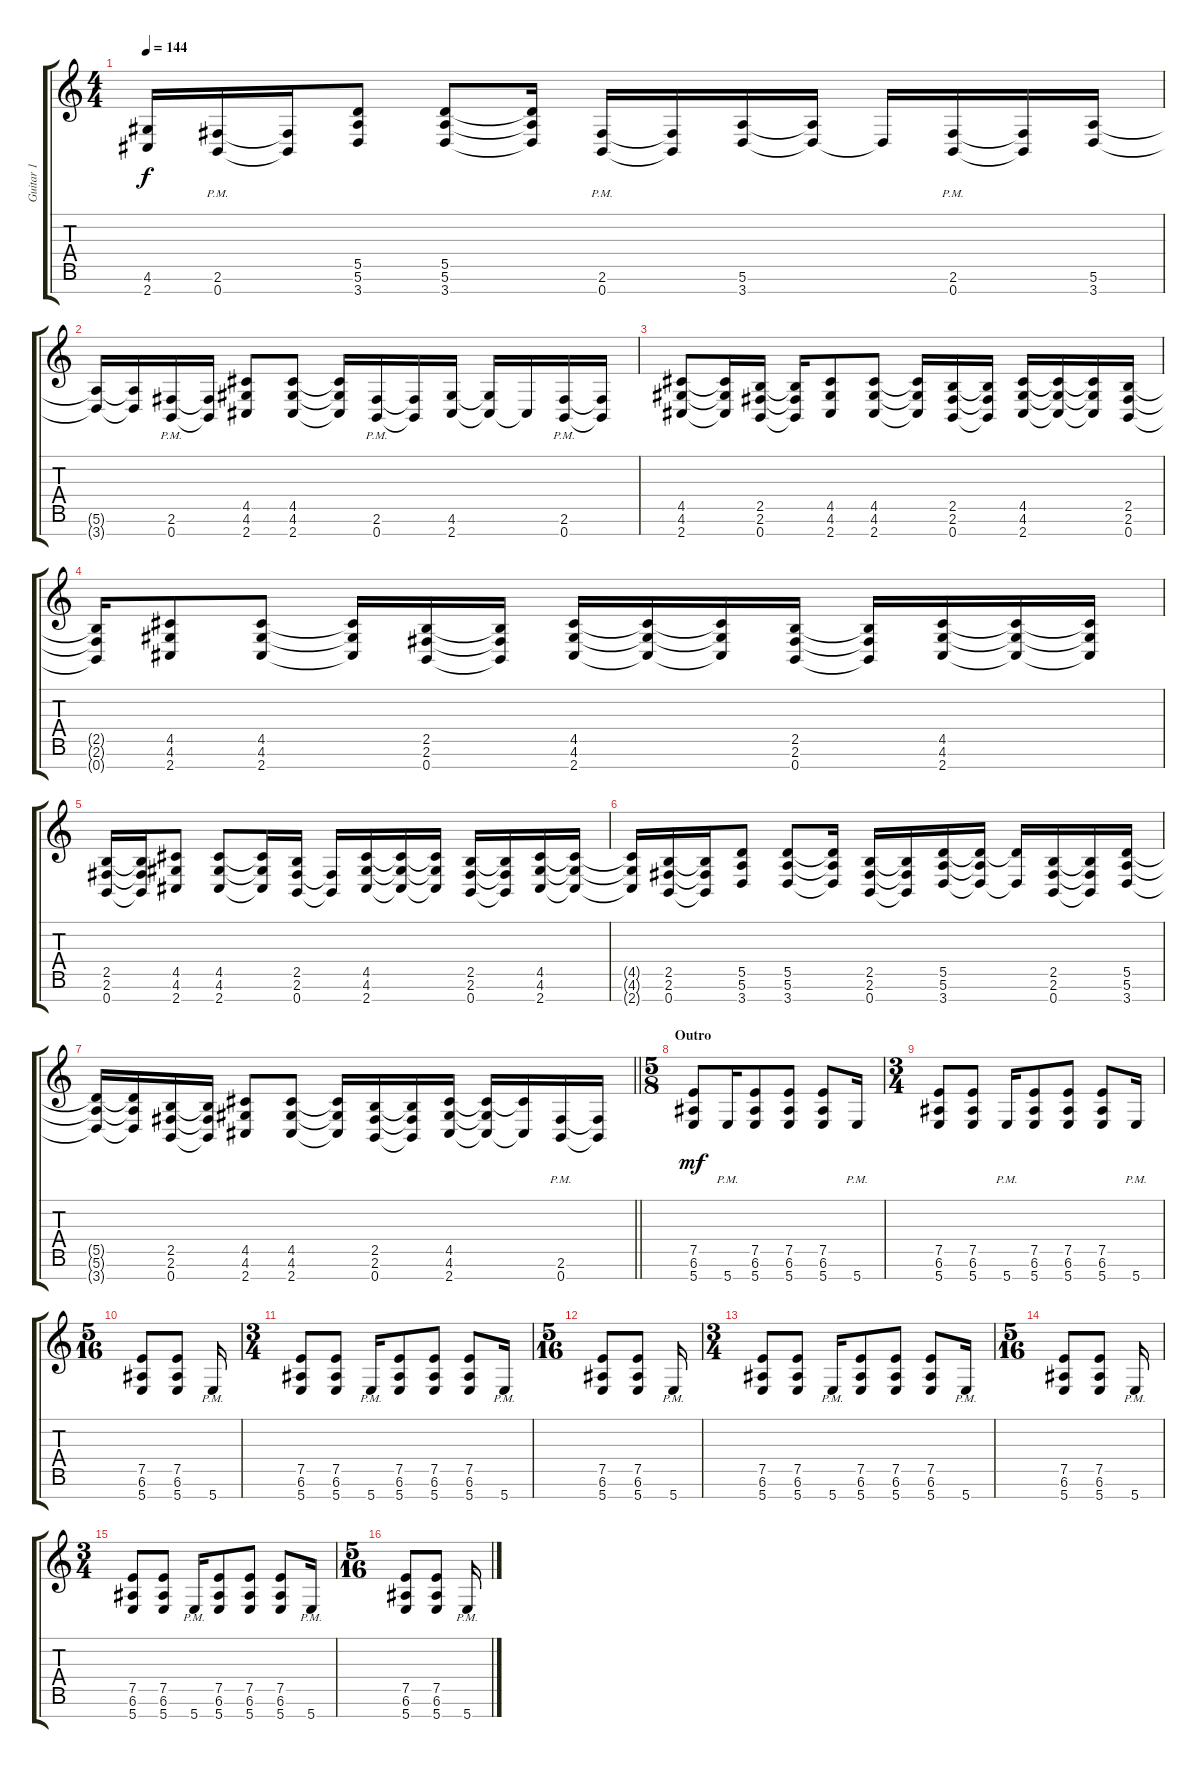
\track ("Guitar 1" "Guitar 1") {instrument distortionguitar}
\staff {score tabs}
\tuning (E4 B3 G3 D3 A2 E2 B1) {hide}
\ts (4 4)
\tempo 144
\clef g2
\ks c
(4.6{t} 2.7{t}).16{dy f} (2.6{pm} 0.7{pm}).16 (2.6{t} 0.7{t}).16 (5.5 5.6 3.7).8 (5.5 5.6 3.7).8 (5.5{t} 5.6{t} 3.7{t}).16 (2.6{pm} 0.7{pm}).16 (2.6{t} 0.7{t}).16 (5.6 3.7).16 (5.6{t} 3.7{t}).16 3.7{t}.16 (2.6{pm} 0.7{pm}).16 (2.6{t} 0.7{t}).16 (5.6 3.7).16 |
(5.6{t} 3.7{t}).16 (5.6{t} 3.7{t}).16 (2.6{pm} 0.7{pm}).16 (2.6{t} 0.7{t}).16 (4.5 4.6 2.7).8 (4.5 4.6 2.7).8 (4.5{t} 4.6{t} 2.7{t}).16 (2.6{pm} 0.7{pm}).16 (2.6{t} 0.7{t}).16 (4.6 2.7).16 (4.6{t} 2.7{t}).16 2.7{t}.16 (2.6{pm} 0.7{pm}).16 (2.6{t} 0.7{t}).16 |
(4.5 4.6 2.7).8 (4.5{t} 4.6{t} 2.7{t}).16 (2.5 2.6 0.7).16 (2.5{t} 2.6{t} 0.7{t}).16 (4.5 4.6 2.7).8 (4.5 4.6 2.7).8 (4.5{t} 4.6{t} 2.7{t}).16 (2.5 2.6 0.7).16 (2.5{t} 2.6{t} 0.7{t}).16 (4.5 4.6 2.7).16 (4.5{t} 4.6{t} 2.7{t}).16 (4.5{t} 4.6{t} 2.7{t}).16 (2.5 2.6 0.7).16 |
(2.5{t} 2.6{t} 0.7{t}).16 (4.5 4.6 2.7).8 (4.5 4.6 2.7).8 (4.5{t} 4.6{t} 2.7{t}).16 (2.5 2.6 0.7).16 (2.5{t} 2.6{t} 0.7{t}).16 (4.5 4.6 2.7).16 (4.5{t} 4.6{t} 2.7{t}).16 (4.5{t} 4.6{t} 2.7{t}).16 (2.5 2.6 0.7).16 (2.5{t} 2.6{t} 0.7{t}).16 (4.5 4.6 2.7).16 (4.5{t} 4.6{t} 2.7{t}).16 (4.5{t} 4.6{t} 2.7{t}).16 |
(2.5 2.6 0.7).16 (2.5{t} 2.6{t} 0.7{t}).16 (4.5 4.6 2.7).8 (4.5 4.6 2.7).8 (4.5{t} 4.6{t} 2.7{t}).16 (2.5 2.6 0.7).16 (2.6{t} 0.7{t}).16 (4.5 4.6 2.7).16 (4.5{t} 4.6{t} 2.7{t}).16 (4.5{t} 4.6{t} 2.7{t}).16 (2.5 2.6 0.7).16 (2.5{t} 2.6{t} 0.7{t}).16 (4.5 4.6 2.7).16 (4.5{t} 4.6{t} 2.7{t}).16 |
(4.5{t} 4.6{t} 2.7{t}).16 (2.5 2.6 0.7).16 (2.5{t} 2.6{t} 0.7{t}).16 (5.5 5.6 3.7).8 (5.5 5.6 3.7).8 (5.5{t} 5.6{t} 3.7{t}).16 (2.5 2.6 0.7).16 (2.5{t} 2.6{t} 0.7{t}).16 (5.5 5.6 3.7).16 (5.5{t} 5.6{t} 3.7{t}).16 (5.5{t} 3.7{t}).16 (2.5 2.6 0.7).16 (2.5{t} 2.6{t} 0.7{t}).16 (5.5 5.6 3.7).16 |
\barLineRight lightlight
(5.5{t} 5.6{t} 3.7{t}).16 (5.5{t} 5.6{t} 3.7{t}).16 (2.5 2.6 0.7).16 (2.5{t} 2.6{t} 0.7{t}).16 (4.5 4.6 2.7).8 (4.5 4.6 2.7).8 (4.5{t} 4.6{t} 2.7{t}).16 (2.5 2.6 0.7).16 (2.5{t} 2.6{t} 0.7{t}).16 (4.5 4.6 2.7).16 (4.5{t} 4.6{t} 2.7{t}).16 (4.5{t} 2.7{t}).16 (2.6{pm} 0.7{pm}).16 (2.6{t} 0.7{t}).16 |
\ts (5 8)
\section ("" "Outro")
(7.5 6.6 5.7).8{dy mf} 5.7{pm}.16 (7.5 6.6 5.7).8 (7.5 6.6 5.7).8 (7.5 6.6 5.7).8 5.7{pm}.16 |
\ts (3 4)
(7.5 6.6 5.7).8 (7.5 6.6 5.7).8 5.7{pm}.16 (7.5 6.6 5.7).8 (7.5 6.6 5.7).8 (7.5 6.6 5.7).8 5.7{pm}.16 |
\ts (5 16)
(7.5 6.6 5.7).8 (7.5 6.6 5.7).8 5.7{pm}.16 |
\ts (3 4)
(7.5 6.6 5.7).8 (7.5 6.6 5.7).8 5.7{pm}.16 (7.5 6.6 5.7).8 (7.5 6.6 5.7).8 (7.5 6.6 5.7).8 5.7{pm}.16 |
\ts (5 16)
(7.5 6.6 5.7).8 (7.5 6.6 5.7).8 5.7{pm}.16 |
\ts (3 4)
(7.5 6.6 5.7).8 (7.5 6.6 5.7).8 5.7{pm}.16 (7.5 6.6 5.7).8 (7.5 6.6 5.7).8 (7.5 6.6 5.7).8 5.7{pm}.16 |
\ts (5 16)
(7.5 6.6 5.7).8 (7.5 6.6 5.7).8 5.7{pm}.16 |
\ts (3 4)
(7.5 6.6 5.7).8 (7.5 6.6 5.7).8 5.7{pm}.16 (7.5 6.6 5.7).8 (7.5 6.6 5.7).8 (7.5 6.6 5.7).8 5.7{pm}.16 |
\ts (5 16)
(7.5 6.6 5.7).8 (7.5 6.6 5.7).8 5.7{pm}.16
